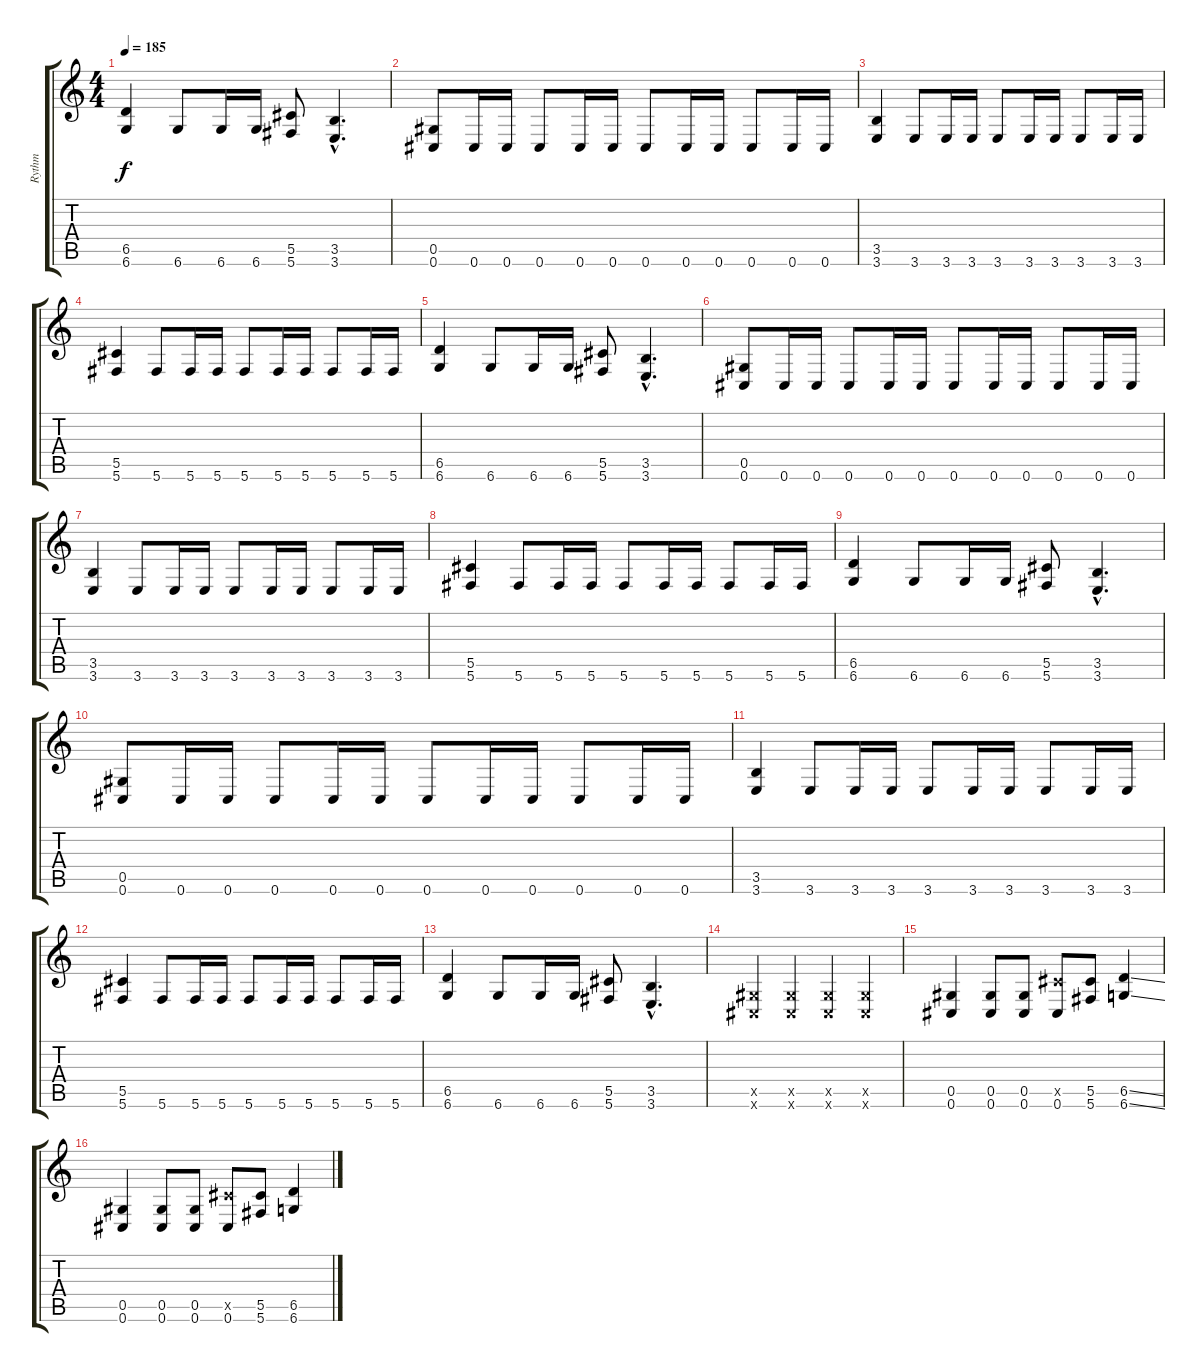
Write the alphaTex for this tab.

\track ("Rythm" "Rythm") {instrument distortionguitar}
\staff {score tabs}
\tuning (Eb4 Bb3 Gb3 Db3 Ab2 Db2) {hide}
\ts (4 4)
\tempo 185
\clef g2
\ks c
(6.5 6.6).4{dy f} 6.6.8 6.6.16 6.6.16 (5.5 5.6).8 (3.5{hac} 3.6{hac}).4{d} |
(0.5 0.6).8 0.6.16 0.6.16 0.6.8 0.6.16 0.6.16 0.6.8 0.6.16 0.6.16 0.6.8 0.6.16 0.6.16 |
(3.5 3.6).4 3.6.8 3.6.16 3.6.16 3.6.8 3.6.16 3.6.16 3.6.8 3.6.16 3.6.16 |
(5.5 5.6).4 5.6.8 5.6.16 5.6.16 5.6.8 5.6.16 5.6.16 5.6.8 5.6.16 5.6.16 |
(6.5 6.6).4 6.6.8 6.6.16 6.6.16 (5.5 5.6).8 (3.5{hac} 3.6{hac}).4{d} |
(0.5 0.6).8{balance 3} 0.6.16 0.6.16 0.6.8 0.6.16 0.6.16 0.6.8 0.6.16 0.6.16 0.6.8 0.6.16 0.6.16 |
(3.5 3.6).4 3.6.8 3.6.16 3.6.16 3.6.8 3.6.16 3.6.16 3.6.8 3.6.16 3.6.16 |
(5.5 5.6).4 5.6.8 5.6.16 5.6.16 5.6.8 5.6.16 5.6.16 5.6.8 5.6.16 5.6.16 |
(6.5 6.6).4 6.6.8 6.6.16 6.6.16 (5.5 5.6).8 (3.5{hac} 3.6{hac}).4{d} |
(0.5 0.6).8 0.6.16 0.6.16 0.6.8 0.6.16 0.6.16 0.6.8 0.6.16 0.6.16 0.6.8 0.6.16 0.6.16 |
(3.5 3.6).4 3.6.8 3.6.16 3.6.16 3.6.8 3.6.16 3.6.16 3.6.8 3.6.16 3.6.16 |
(5.5 5.6).4 5.6.8 5.6.16 5.6.16 5.6.8 5.6.16 5.6.16 5.6.8 5.6.16 5.6.16 |
(6.5 6.6).4 6.6.8 6.6.16 6.6.16 (5.5 5.6).8 (3.5{hac} 3.6{hac}).4{d} |
(0.5{x} 0.6{x}).4 (0.5{x} 0.6{x}).4 (0.5{x} 0.6{x}).4 (0.5{x} 0.6{x}).4 |
(0.5 0.6).4 (0.5 0.6).8 (0.5 0.6).8 (5.5{x} 0.6).8 (5.5 5.6).8 (6.5{ss} 6.6{ss}).4 |
(0.5 0.6).4 (0.5 0.6).8 (0.5 0.6).8 (5.5{x} 0.6).8 (5.5 5.6).8 (6.5{ss} 6.6{ss}).4
